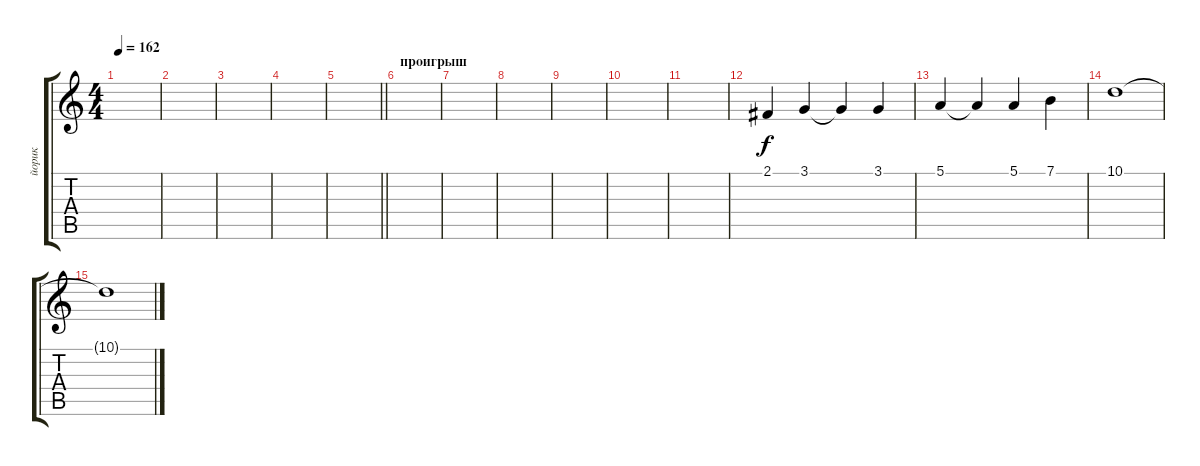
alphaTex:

\track ("йорик" "йорик") {instrument violin}
\staff {score tabs}
\tuning (E4 B3 G3 D3 A2 E2) {hide}
\ts (4 4)
\tempo 162
\clef g2
\ks c
|
|
|
|
\barLineRight lightlight
|
\section ("" "проигрыш")
|
|
|
|
|
|
2.1.4 3.1.4 3.1{t}.4 3.1.4 |
5.1.4 5.1{t}.4 5.1.4 7.1.4 |
10.1.1 |
10.1{t}.1
